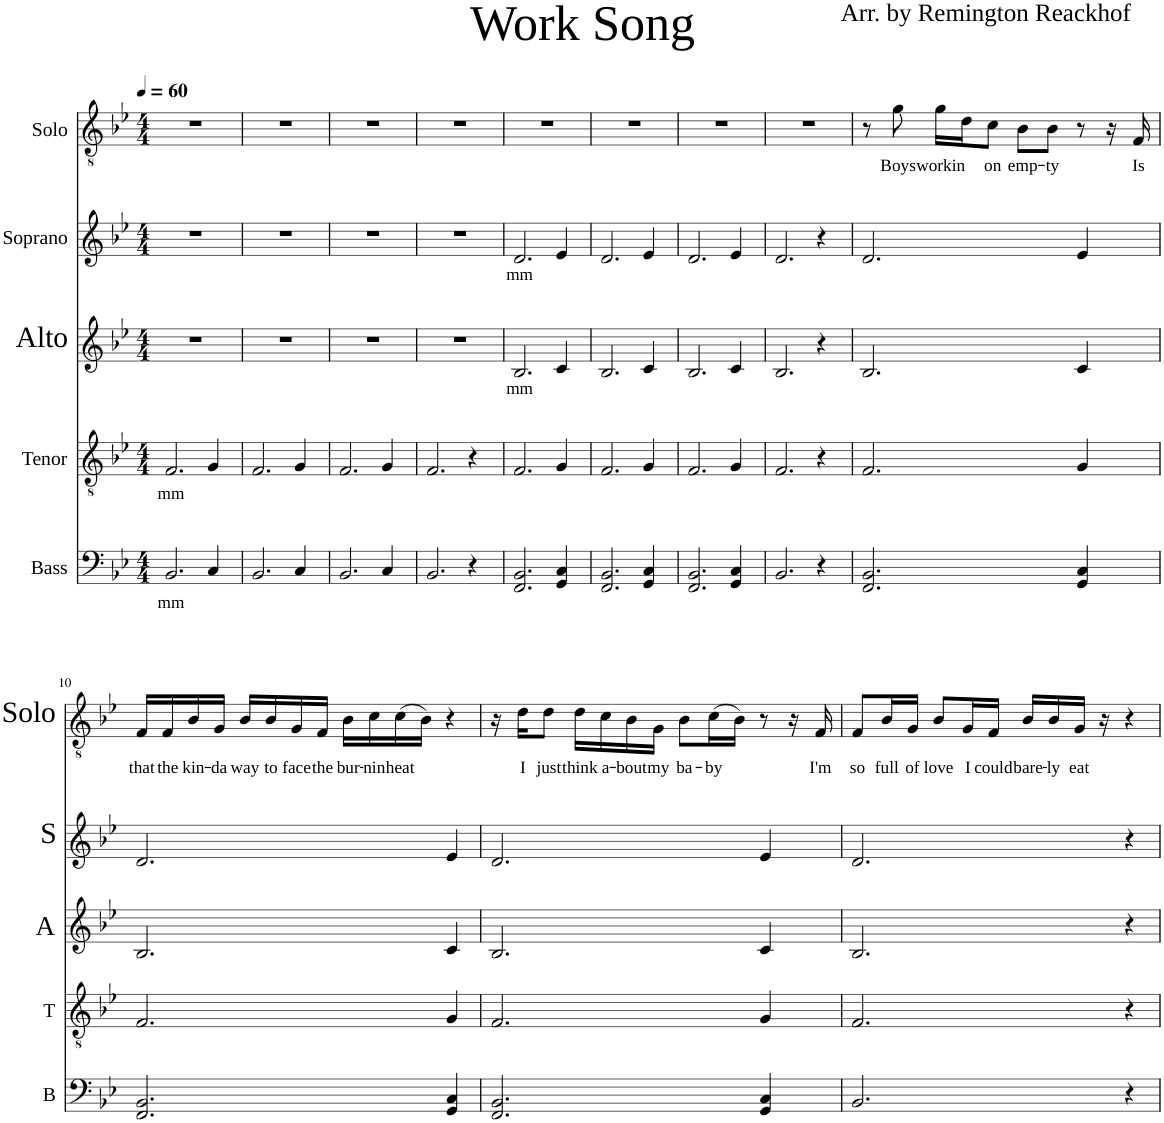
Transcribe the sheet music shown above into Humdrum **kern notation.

**kern	**text	**kern	**text	**kern	**text	**kern	**text	**kern	**text
*part5	*part5	*part4	*part4	*part3	*part3	*part2	*part2	*part1	*part1
*staff5	*staff5	*staff4	*staff4	*staff3	*staff3	*staff2	*staff2	*staff1	*staff1
*I"Bass	*	*I"Tenor	*	*I"Alto	*	*I"Soprano	*	*I"Solo	*
*I'B	*	*I'T	*	*I'A	*	*I'S	*	*I'Solo	*
*clefF4	*	*clefGv2	*	*clefG2	*	*clefG2	*	*clefGv2	*
*k[b-e-]	*	*k[b-e-]	*	*k[b-e-]	*	*k[b-e-]	*	*k[b-e-]	*
*M4/4	*	*M4/4	*	*M4/4	*	*M4/4	*	*M4/4	*
*MM60	*	*MM60	*	*MM60	*	*MM60	*	*MM60	*
=1	=1	=1	=1	=1	=1	=1	=1	=1	=1
!	!LO:LY:b	!	!LO:LY:b	!	!	!	!	!	!
2.BB-/	mm	2.F/	mm	1r	.	1r	.	1r	.
4C/	.	4G/	.	.	.	.	.	.	.
=2	=2	=2	=2	=2	=2	=2	=2	=2	=2
2.BB-/	.	2.F/	.	1r	.	1r	.	1r	.
4C/	.	4G/	.	.	.	.	.	.	.
=3	=3	=3	=3	=3	=3	=3	=3	=3	=3
2.BB-/	.	2.F/	.	1r	.	1r	.	1r	.
4C/	.	4G/	.	.	.	.	.	.	.
=4	=4	=4	=4	=4	=4	=4	=4	=4	=4
2.BB-/	.	2.F/	.	1r	.	1r	.	1r	.
4r	.	4r	.	.	.	.	.	.	.
=5	=5	=5	=5	=5	=5	=5	=5	=5	=5
!	!	!	!	!	!LO:LY:b	!	!LO:LY:b	!	!
2.FF/ 2.BB-/	.	2.F/	.	2.B-/	mm	2.d/	mm	1r	.
4GG/ 4C/	.	4G/	.	4c/	.	4e-/	.	.	.
=6	=6	=6	=6	=6	=6	=6	=6	=6	=6
2.FF/ 2.BB-/	.	2.F/	.	2.B-/	.	2.d/	.	1r	.
4GG/ 4C/	.	4G/	.	4c/	.	4e-/	.	.	.
=7	=7	=7	=7	=7	=7	=7	=7	=7	=7
2.FF/ 2.BB-/	.	2.F/	.	2.B-/	.	2.d/	.	1r	.
4GG/ 4C/	.	4G/	.	4c/	.	4e-/	.	.	.
=8	=8	=8	=8	=8	=8	=8	=8	=8	=8
2.BB-/	.	2.F/	.	2.B-/	.	2.d/	.	1r	.
4r	.	4r	.	4r	.	4r	.	.	.
=9	=9	=9	=9	=9	=9	=9	=9	=9	=9
2.FF/ 2.BB-/	.	2.F/	.	2.B-/	.	2.d/	.	8r	.
!	!	!	!	!	!	!	!	!	!LO:LY:b
.	.	.	.	.	.	.	.	8g\	Boys
!	!	!	!	!	!	!	!	!	!LO:LY:b
.	.	.	.	.	.	.	.	16g\LL	workin
.	.	.	.	.	.	.	.	16d\J	.
!	!	!	!	!	!	!	!	!	!LO:LY:b
.	.	.	.	.	.	.	.	8c\J	on
!	!	!	!	!	!	!	!	!	!LO:LY:b
.	.	.	.	.	.	.	.	8B-\L	emp-
!	!	!	!	!	!	!	!	!	!LO:LY:b
.	.	.	.	.	.	.	.	8B-\J	-ty
4GG/ 4C/	.	4G/	.	4c/	.	4e-/	.	8r	.
.	.	.	.	.	.	.	.	16r	.
!	!	!	!	!	!	!	!	!	!LO:LY:b
.	.	.	.	.	.	.	.	16F/	Is
!!LO:LB:g=z
=10	=10	=10	=10	=10	=10	=10	=10	=10	=10
!	!	!	!	!	!	!	!	!	!LO:LY:b
2.FF/ 2.BB-/	.	2.F/	.	2.B-/	.	2.d/	.	16F/LL	that
!	!	!	!	!	!	!	!	!	!LO:LY:b
.	.	.	.	.	.	.	.	16F/	the
!	!	!	!	!	!	!	!	!	!LO:LY:b
.	.	.	.	.	.	.	.	16B-/	kin-
!	!	!	!	!	!	!	!	!	!LO:LY:b
.	.	.	.	.	.	.	.	16G/JJ	-da
!	!	!	!	!	!	!	!	!	!LO:LY:b
.	.	.	.	.	.	.	.	16B-/LL	way
!	!	!	!	!	!	!	!	!	!LO:LY:b
.	.	.	.	.	.	.	.	16B-/	to
!	!	!	!	!	!	!	!	!	!LO:LY:b
.	.	.	.	.	.	.	.	16G/	face
!	!	!	!	!	!	!	!	!	!LO:LY:b
.	.	.	.	.	.	.	.	16F/JJ	the
!	!	!	!	!	!	!	!	!	!LO:LY:b
.	.	.	.	.	.	.	.	16B-\LL	bur-
!	!	!	!	!	!	!	!	!	!LO:LY:b
.	.	.	.	.	.	.	.	16c\	-nin
!	!	!	!	!	!	!	!	!	!LO:LY:b
.	.	.	.	.	.	.	.	(16c\	heat
.	.	.	.	.	.	.	.	16B-\JJ)	.
4GG/ 4C/	.	4G/	.	4c/	.	4e-/	.	4r	.
=11	=11	=11	=11	=11	=11	=11	=11	=11	=11
2.FF/ 2.BB-/	.	2.F/	.	2.B-/	.	2.d/	.	16r	.
!	!	!	!	!	!	!	!	!	!LO:LY:b
.	.	.	.	.	.	.	.	16d\KL	I
!	!	!	!	!	!	!	!	!	!LO:LY:b
.	.	.	.	.	.	.	.	8d\J	just
!	!	!	!	!	!	!	!	!	!LO:LY:b
.	.	.	.	.	.	.	.	16d\LL	think
!	!	!	!	!	!	!	!	!	!LO:LY:b
.	.	.	.	.	.	.	.	16c\	a-
!	!	!	!	!	!	!	!	!	!LO:LY:b
.	.	.	.	.	.	.	.	16B-\	-bout
!	!	!	!	!	!	!	!	!	!LO:LY:b
.	.	.	.	.	.	.	.	16G\JJ	my
!	!	!	!	!	!	!	!	!	!LO:LY:b
.	.	.	.	.	.	.	.	8B-\L	ba-
!	!	!	!	!	!	!	!	!	!LO:LY:b
.	.	.	.	.	.	.	.	(16c\L	-by
.	.	.	.	.	.	.	.	16B-\JJ)	.
4GG/ 4C/	.	4G/	.	4c/	.	4e-/	.	8r	.
.	.	.	.	.	.	.	.	16r	.
!	!	!	!	!	!	!	!	!	!LO:LY:b
.	.	.	.	.	.	.	.	16F/	I'm
=12	=12	=12	=12	=12	=12	=12	=12	=12	=12
!	!	!	!	!	!	!	!	!	!LO:LY:b
2.BB-/	.	2.F/	.	2.B-/	.	2.d/	.	8F/L	so
!	!	!	!	!	!	!	!	!	!LO:LY:b
.	.	.	.	.	.	.	.	16B-/L	full
!	!	!	!	!	!	!	!	!	!LO:LY:b
.	.	.	.	.	.	.	.	16G/JJ	of
!	!	!	!	!	!	!	!	!	!LO:LY:b
.	.	.	.	.	.	.	.	8B-/L	love
!	!	!	!	!	!	!	!	!	!LO:LY:b
.	.	.	.	.	.	.	.	16G/L	I
!	!	!	!	!	!	!	!	!	!LO:LY:b
.	.	.	.	.	.	.	.	16F/JJ	could
!	!	!	!	!	!	!	!	!	!LO:LY:b
.	.	.	.	.	.	.	.	16B-/LL	bare-
!	!	!	!	!	!	!	!	!	!LO:LY:b
.	.	.	.	.	.	.	.	16B-/	-ly
!	!	!	!	!	!	!	!	!	!LO:LY:b
.	.	.	.	.	.	.	.	16G/JJ	eat
.	.	.	.	.	.	.	.	16r	.
4r	.	4r	.	4r	.	4r	.	4r	.
=	=	=	=	=	=	=	=	=	=
*-	*-	*-	*-	*-	*-	*-	*-	*-	*-
